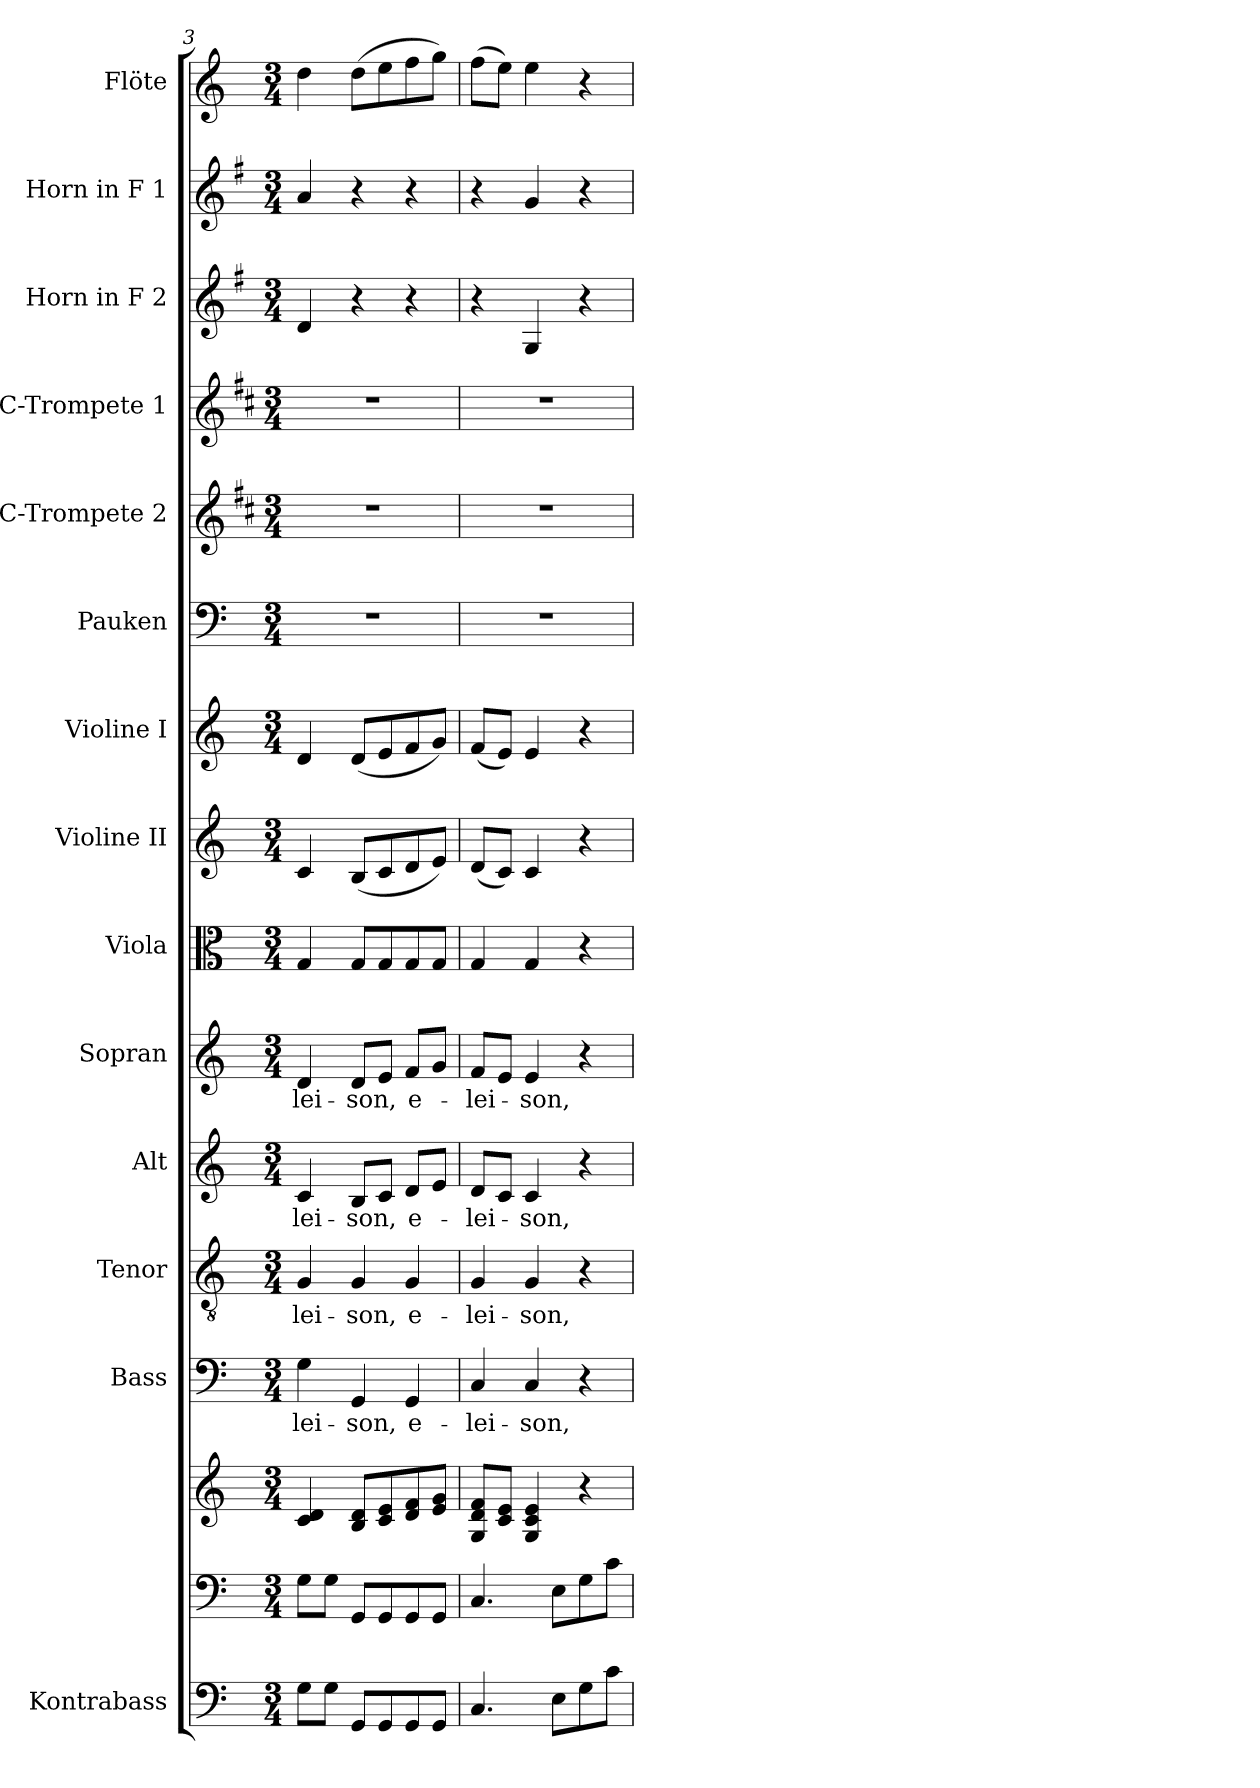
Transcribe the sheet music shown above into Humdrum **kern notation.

**kern	**kern	**kern	**kern	**text	**kern	**text	**kern	**text	**kern	**text	**kern	**kern	**kern	**kern	**kern	**kern	**kern	**kern	**kern
*part15	*part14	*part14	*part13	*part13	*part12	*part12	*part11	*part11	*part10	*part10	*part9	*part8	*part7	*part6	*part5	*part4	*part3	*part2	*part1
*staff16	*staff15	*staff14	*staff13	*staff13	*staff12	*staff12	*staff11	*staff11	*staff10	*staff10	*staff9	*staff8	*staff7	*staff6	*staff5	*staff4	*staff3	*staff2	*staff1
*I"Kontrabass	*	*	*I"Bass	*	*I"Tenor	*	*I"Alt	*	*I"Sopran	*	*I"Viola	*I"Violine II	*I"Violine I	*I"Pauken	*I"C-Trompete 2	*I"C-Trompete 1	*I"Horn in F 2	*I"Horn in F 1	*I"Flöte
*I'Kb.	*	*	*I'B.	*	*I'T.	*	*I'A.	*	*I'S.	*	*I'Vla.	*I'Vl. II	*I'Vl. I	*I'Pk.	*I'C Trp. 2	*I'C Trp. 1	*	*	*I'Fl.
*clefF4	*clefF4	*clefG2	*clefF4	*	*clefGv2	*	*clefG2	*	*clefG2	*	*clefC3	*clefG2	*clefG2	*clefF4	*clefG2	*clefG2	*clefG2	*clefG2	*clefG2
*ITrd7c12	*	*	*	*	*	*	*	*	*	*	*	*	*	*	*ITrd1c2	*ITrd1c2	*ITrd4c7	*ITrd4c7	*
*k[]	*k[]	*k[]	*k[]	*	*k[]	*	*k[]	*	*k[]	*	*k[]	*k[]	*k[]	*k[]	*k[]	*k[]	*k[]	*k[]	*k[]
*C:	*C:	*C:	*C:	*	*C:	*	*C:	*	*C:	*	*C:	*C:	*C:	*C:	*C:	*C:	*C:	*C:	*C:
*M3/4	*M3/4	*M3/4	*M3/4	*	*M3/4	*	*M3/4	*	*M3/4	*	*M3/4	*M3/4	*M3/4	*M3/4	*M3/4	*M3/4	*M3/4	*M3/4	*M3/4
=3	=3	=3	=3	=3	=3	=3	=3	=3	=3	=3	=3	=3	=3	=3	=3	=3	=3	=3	=3
!	!	!	!	!LO:LY:b	!	!LO:LY:b	!	!LO:LY:b	!	!LO:LY:b	!	!	!	!	!	!	!	!	!
8GG\L	8G\L	4c/ 4d/	4G\	-lei-	4G/	-lei-	4c/	-lei-	4d/	-lei-	4G/	4c/	4d/	2.r	2.r	2.r	4G/	4d/	4dd\
8GG\J	8G\J	.	.	.	.	.	.	.	.	.	.	.	.	.	.	.	.	.	.
!	!	!	!	!LO:LY:b	!	!LO:LY:b	!	!LO:LY:b	!	!LO:LY:b	!	!	!	!	!	!	!	!	!
8GGG/L	8GG/L	8B/ 8d/L	4GG/	-son,	4G/	-son,	8B/L	-son,	8d/L	-son,	8G/L	(<8B/L	(<8d/L	.	.	.	4r	4r	(>8dd\L
8GGG/	8GG/	8c/ 8e/	.	.	.	.	8c/J	.	8e/J	.	8G/	8c/	8e/	.	.	.	.	.	8ee\
!	!	!	!	!LO:LY:b	!	!LO:LY:b	!	!LO:LY:b	!	!LO:LY:b	!	!	!	!	!	!	!	!	!
8GGG/	8GG/	8d/ 8f/	4GG/	e-	4G/	e-	8d/L	e-	8f/L	e-	8G/	8d/	8f/	.	.	.	4r	4r	8ff\
8GGG/J	8GG/J	8e/ 8g/J	.	.	.	.	8e/J	.	8g/J	.	8G/J	8e/J)	8g/J)	.	.	.	.	.	8gg\J)
=4	=4	=4	=4	=4	=4	=4	=4	=4	=4	=4	=4	=4	=4	=4	=4	=4	=4	=4	=4
!	!	!	!	!LO:LY:b	!	!LO:LY:b	!	!LO:LY:b	!	!LO:LY:b	!	!	!	!	!	!	!	!	!
4.CC/	4.C/	8G/ 8d/ 8f/L	4C/	-lei-	4G/	-lei-	8d/L	-lei-	8f/L	-lei-	4G/	(<8d/L	(<8f/L	2.r	2.r	2.r	4r	4r	(>8ff\L
.	.	8c/ 8e/J	.	.	.	.	8c/J	.	8e/J	.	.	8c/J)	8e/J)	.	.	.	.	.	8ee\J)
!	!	!	!	!LO:LY:b	!	!LO:LY:b	!	!LO:LY:b	!	!LO:LY:b	!	!	!	!	!	!	!	!	!
.	.	4G/ 4c/ 4e/	4C/	-son,	4G/	-son,	4c/	-son,	4e/	-son,	4G/	4c/	4e/	.	.	.	4C/	4c/	4ee\
8EE\L	8E\L	.	.	.	.	.	.	.	.	.	.	.	.	.	.	.	.	.	.
8GG\	8G\	4r	4r	.	4r	.	4r	.	4r	.	4r	4r	4r	.	.	.	4r	4r	4r
8C\J	8c\J	.	.	.	.	.	.	.	.	.	.	.	.	.	.	.	.	.	.
=	=	=	=	=	=	=	=	=	=	=	=	=	=	=	=	=	=	=	=
*-	*-	*-	*-	*-	*-	*-	*-	*-	*-	*-	*-	*-	*-	*-	*-	*-	*-	*-	*-
